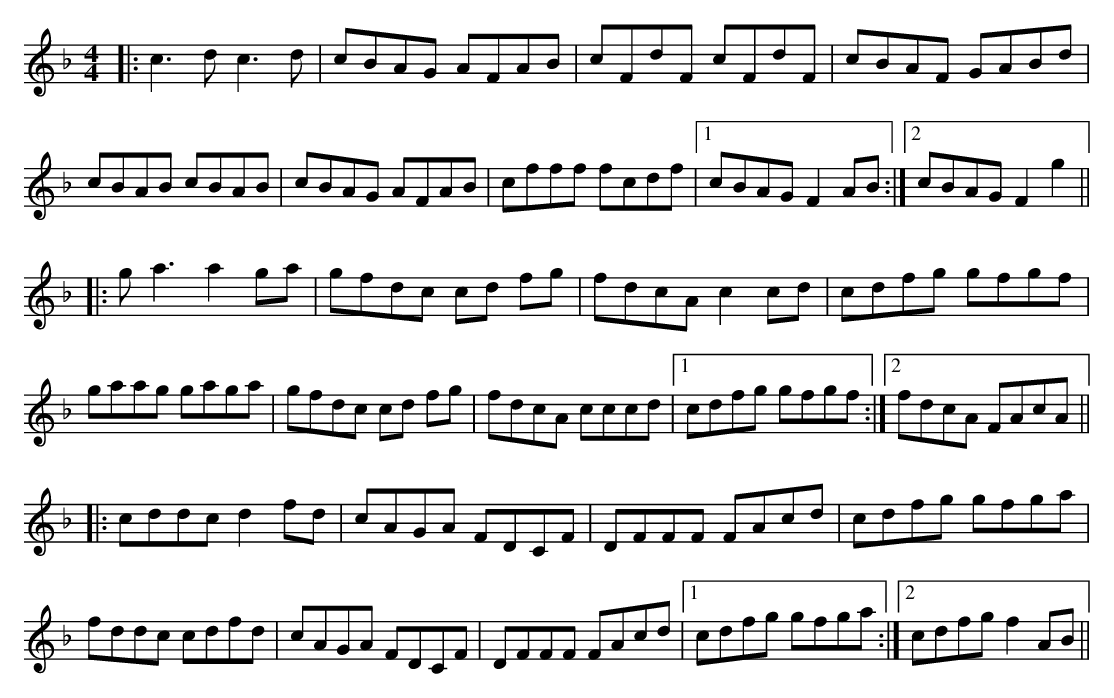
X:1
M:4/4
K:F
|:c3d c3d|cBAG AFAB|cFdF cFdF|cBAF GABd|
cBAB cBAB|cBAG AFAB|cfff fcdf|1 cBAG F2AB:|2 cBAG F2g2||
|:ga3 a2ga|gfdc cd fg|fdcA c2cd|cdfg gfgf|
gaag gaga|gfdc cd fg|fdcA cccd|1 cdfg gfgf:|2 fdcA FAcA||
|:cddc d2fd|cAGA FDCF|DFFF FAcd|cdfg gfga|
 fddc cdfd|cAGA FDCF|DFFF FAcd|1 cdfg gfga:|2 cdfg f2AB||
